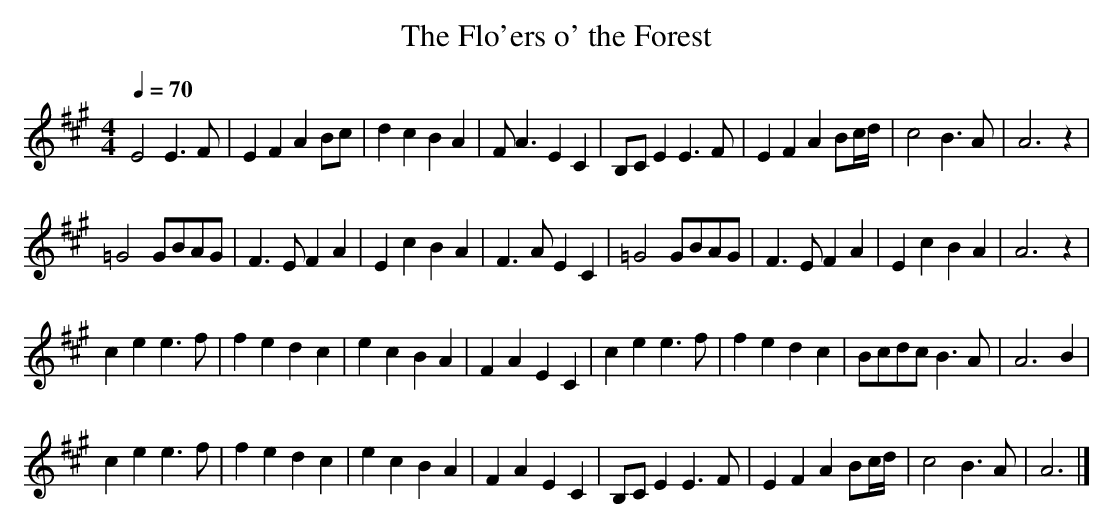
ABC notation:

X:1
T:The Flo'ers o' the Forest
M:4/4
L:1/4
Q:70
K:A
E2 E>F | EFA B/2c/2 | dcBA | F<AEC |\
B,/2C/2EE>F | EFAB/2c/4d/4 | c2 B>A | A3z |
=G2 G/2/B/2A/2G/2 | F>EFA | EcBA | F>AEC |\
=G2 G/2B/2A/2/G/2 | F>EFA | EcBA | A3z |
cee>f | fedc | ecBA | FAEC |\
cee>f | fedc | B/2c/2d/2c/2 B>A | A3 B |
cee>f | fedc | ecBA | FAEC |\
B,/2C/2EE>F | EFAB/2c/4d/4 | c2 B>A | A3 |]
